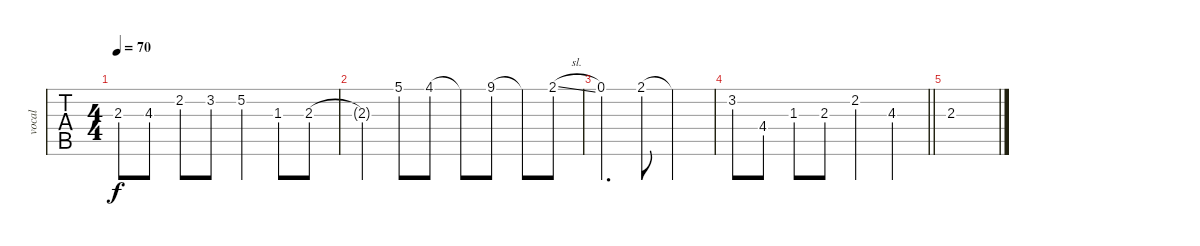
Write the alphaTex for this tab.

\track ("vocal" "vocal") {instrument brightacousticpiano}
\staff {tabs}
\tuning (E4 B3 G3 D3 A2 E2) {hide}
\ts (4 4)
\tempo 70
\clef g2
\ks c
2.3.8{dy f} 4.3.8 2.2.8 3.2.8 5.2.4 1.3.8 2.3.8 |
2.3{t}.4 5.1.8 4.1.8 4.1{t}.8 9.1.8 9.1{t}.8 2.1{sl}.8 |
0.1.4{d} 2.1.8 2.1{t}.2 |
\barLineRight lightlight
3.2.8 4.4.8 1.3.8 2.3.8 2.2.4 4.3.4 |
2.3.1
